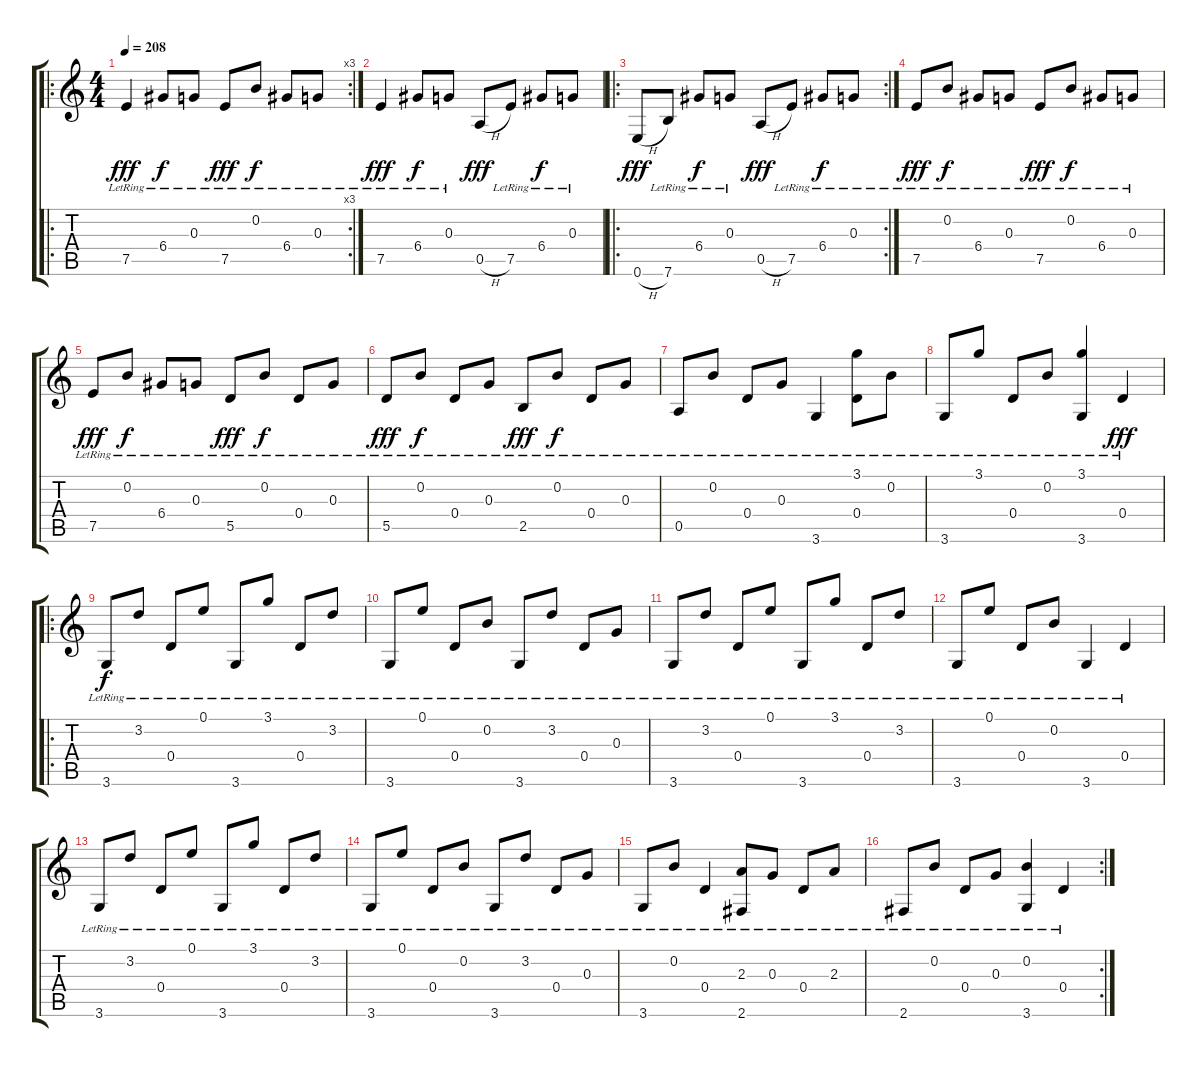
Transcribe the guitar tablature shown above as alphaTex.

\track "" {instrument acousticguitarsteel}
\staff {score tabs}
\tuning (E4 B3 G3 D3 A2 E2) {hide}
\ro
\rc 3
\ts (4 4)
\tempo 208
\clef g2
\ks c
7.5{lr}.4{dy fff} 6.4{lr}.8{dy f} 0.3{lr}.8 7.5{lr}.8{dy fff} 0.2{lr}.8{dy f} 6.4{lr}.8 0.3{lr}.8 |
7.5{lr}.4{dy fff} 6.4{lr}.8{dy f} 0.3{lr}.8 0.5{h}.8{dy fff} 7.5{lr}.8 6.4{lr}.8{dy f} 0.3{lr}.8 |
\ro
\rc 2
0.6{h}.8{dy fff} 7.6{lr}.8 6.4{lr}.8{dy f} 0.3{lr}.8 0.5{h}.8{dy fff} 7.5{lr}.8 6.4{lr}.8{dy f} 0.3{lr}.8 |
7.5{lr}.8{dy fff} 0.2{lr}.8{dy f} 6.4{lr}.8 0.3{lr}.8 7.5{lr}.8{dy fff} 0.2{lr}.8{dy f} 6.4{lr}.8 0.3{lr}.8 |
7.5{lr}.8{dy fff} 0.2{lr}.8{dy f} 6.4{lr}.8 0.3{lr}.8 5.5{lr}.8{dy fff} 0.2{lr}.8{dy f} 0.4{lr}.8 0.3{lr}.8 |
5.5{lr}.8{dy fff} 0.2{lr}.8{dy f} 0.4{lr}.8 0.3{lr}.8 2.5{lr}.8{dy fff} 0.2{lr}.8{dy f} 0.4{lr}.8 0.3{lr}.8 |
0.5{lr}.8 0.2{lr}.8 0.4{lr}.8 0.3{lr}.8 3.6{lr}.4 (3.1{lr} 0.4{lr}).8 0.2{lr}.8 |
3.6{lr}.8 3.1{lr}.8 0.4{lr}.8 0.2{lr}.8 (3.1{lr} 3.6{lr}).4 0.4{lr}.4{dy fff} |
\ro
3.6{lr}.8{dy f} 3.2{lr}.8 0.4{lr}.8 0.1{lr}.8 3.6{lr}.8 3.1{lr}.8 0.4{lr}.8 3.2{lr}.8 |
3.6{lr}.8 0.1{lr}.8 0.4{lr}.8 0.2{lr}.8 3.6{lr}.8 3.2{lr}.8 0.4{lr}.8 0.3{lr}.8 |
3.6{lr}.8 3.2{lr}.8 0.4{lr}.8 0.1{lr}.8 3.6{lr}.8 3.1{lr}.8 0.4{lr}.8 3.2{lr}.8 |
3.6{lr}.8 0.1{lr}.8 0.4{lr}.8 0.2{lr}.8 3.6{lr}.4 0.4{lr}.4 |
3.6{lr}.8 3.2{lr}.8 0.4{lr}.8 0.1{lr}.8 3.6{lr}.8 3.1{lr}.8 0.4{lr}.8 3.2{lr}.8 |
3.6{lr}.8 0.1{lr}.8 0.4{lr}.8 0.2{lr}.8 3.6{lr}.8 3.2{lr}.8 0.4{lr}.8 0.3{lr}.8 |
3.6{lr}.8 0.2{lr}.8 0.4{lr}.4 (2.3{lr} 2.6{lr}).8 0.3{lr}.8 0.4{lr}.8 2.3{lr}.8 |
\rc 2
2.6{lr}.8 0.2{lr}.8 0.4{lr}.8 0.3{lr}.8 (0.2{lr} 3.6{lr}).4 0.4{lr}.4
